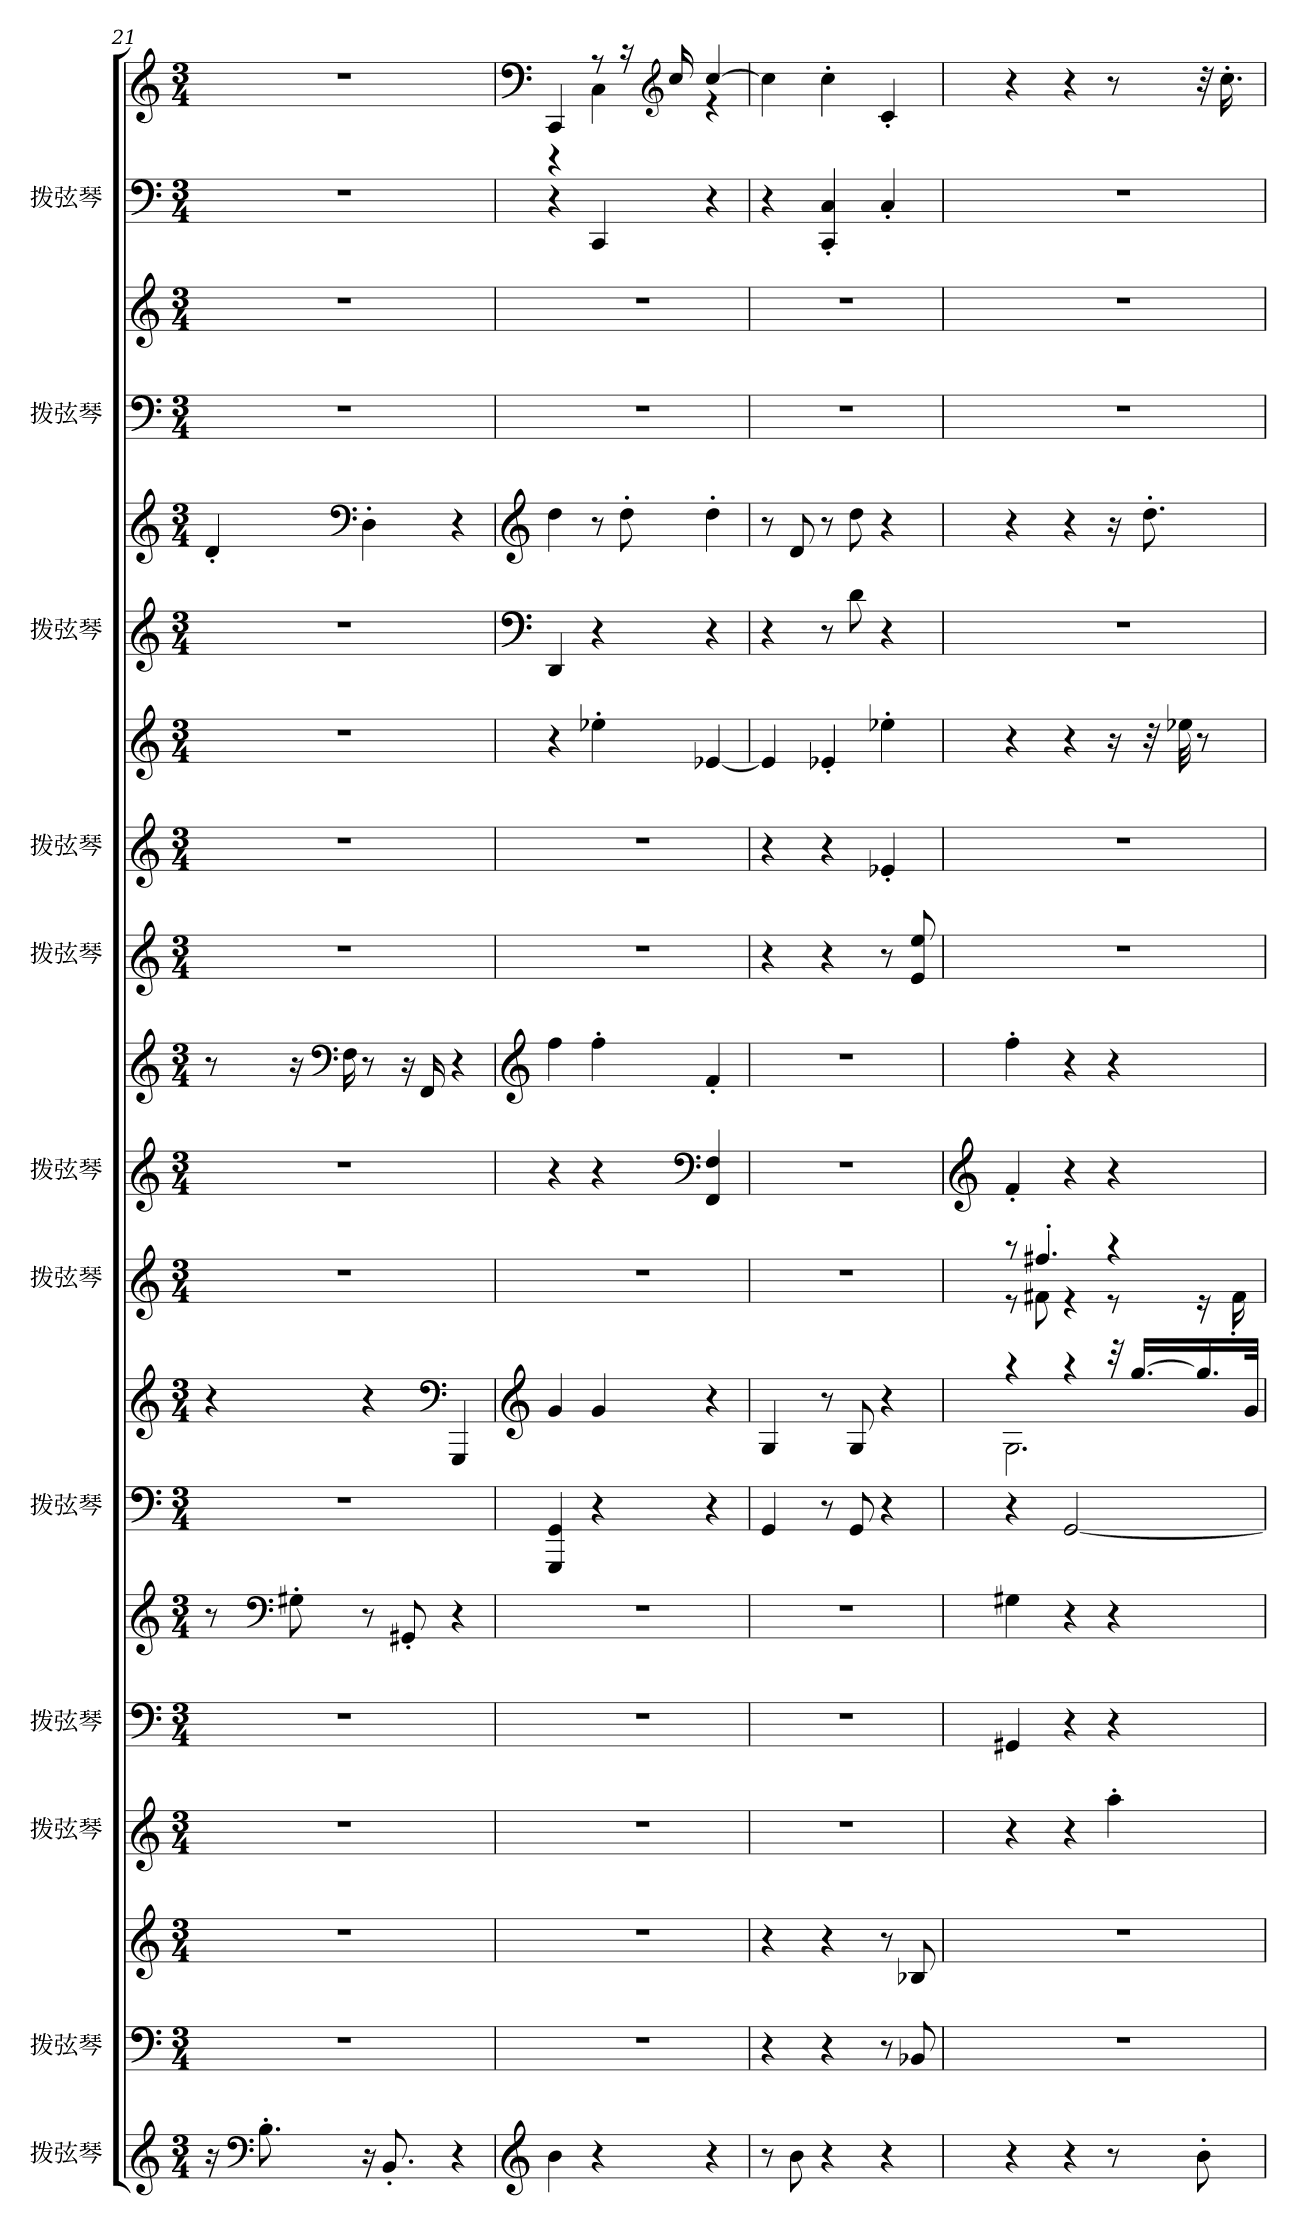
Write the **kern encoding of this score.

**kern	**kern	**kern	**kern	**kern	**kern	**kern	**kern	**kern	**kern	**kern	**kern	**kern	**kern	**kern	**kern	**kern	**kern	**kern	**kern
*part12	*part11	*part11	*part10	*part9	*part9	*part8	*part8	*part7	*part6	*part6	*part5	*part4	*part4	*part3	*part3	*part2	*part2	*part1	*part1
*staff20	*staff19	*staff18	*staff17	*staff16	*staff15	*staff14	*staff13	*staff12	*staff11	*staff10	*staff9	*staff8	*staff7	*staff6	*staff5	*staff4	*staff3	*staff2	*staff1
*I"拨弦琴	*I"拨弦琴	*	*I"拨弦琴	*I"拨弦琴	*	*I"拨弦琴	*	*I"拨弦琴	*I"拨弦琴	*	*I"拨弦琴	*I"拨弦琴	*	*I"拨弦琴	*	*I"拨弦琴	*	*I"拨弦琴	*
*clefG2	*clefF4	*clefG2	*clefG2	*clefF4	*clefG2	*clefF4	*clefG2	*clefG2	*clefG2	*clefG2	*clefG2	*clefG2	*clefG2	*clefG2	*clefG2	*clefF4	*clefG2	*clefF4	*clefG2
*k[]	*k[]	*k[]	*k[]	*k[]	*k[]	*k[]	*k[]	*k[]	*k[]	*k[]	*k[]	*k[]	*k[]	*k[]	*k[]	*k[]	*k[]	*k[]	*k[]
*M3/4	*M3/4	*M3/4	*M3/4	*M3/4	*M3/4	*M3/4	*M3/4	*M3/4	*M3/4	*M3/4	*M3/4	*M3/4	*M3/4	*M3/4	*M3/4	*M3/4	*M3/4	*M3/4	*M3/4
=21	=21	=21	=21	=21	=21	=21	=21	=21	=21	=21	=21	=21	=21	=21	=21	=21	=21	=21	=21
16r	2.r	2.r	2.r	2.r	8r	2.r	4r	2.r	2.r	8r	2.r	2.r	2.r	2.r	4d'/	2.r	2.r	2.r	2.r
*clefF4	*	*	*	*	*	*	*	*	*	*	*	*	*	*	*	*	*	*	*
8.B'\	.	.	.	.	.	.	.	.	.	.	.	.	.	.	.	.	.	.	.
*	*	*	*	*	*clefF4	*	*	*	*	*	*	*	*	*	*	*	*	*	*
.	.	.	.	.	8G#X'\	.	.	.	.	16r	.	.	.	.	.	.	.	.	.
*	*	*	*	*	*	*	*	*	*	*clefF4	*	*	*	*	*	*	*	*	*
.	.	.	.	.	.	.	.	.	.	16F\	.	.	.	.	.	.	.	.	.
*	*	*	*	*	*	*	*	*	*	*	*	*	*	*	*clefF4	*	*	*	*
16r	.	.	.	.	8r	.	4r	.	.	8r	.	.	.	.	4D'\	.	.	.	.
8.BB'/	.	.	.	.	.	.	.	.	.	.	.	.	.	.	.	.	.	.	.
.	.	.	.	.	8GG#X'/	.	.	.	.	16r	.	.	.	.	.	.	.	.	.
.	.	.	.	.	.	.	.	.	.	16FF/	.	.	.	.	.	.	.	.	.
*	*	*	*	*	*	*	*clefF4	*	*	*	*	*	*	*	*	*	*	*	*
4r	.	.	.	.	4r	.	4GGG/	.	.	4r	.	.	.	.	4r	.	.	.	.
=22	=22	=22	=22	=22	=22	=22	=22	=22	=22	=22	=22	=22	=22	=22	=22	=22	=22	=22	=22
*clefG2	*	*	*	*	*	*	*clefG2	*	*	*clefG2	*	*	*	*clefF4	*clefG2	*	*	*	*clefF4
*	*	*	*	*	*	*	*	*	*	*	*	*	*	*	*	*	*	*	*^
4b\	2.r	2.r	2.r	2.r	2.r	4GGG/ 4GG/	4g/	2.r	4r	4ff\	2.r	2.r	4r	4DD/	4dd\	2.r	2.r	4r	4CC/	4r
4r	.	.	.	.	.	4r	4g/	.	4r	4ff'\	.	.	4ee-X'\	4r	8r	.	.	4CC/	8r	4C\
.	.	.	.	.	.	.	.	.	.	.	.	.	.	.	8dd'\	.	.	.	16r	.
*	*	*	*	*	*	*	*	*	*	*	*	*	*	*	*	*	*	*	*clefG2	*
.	.	.	.	.	.	.	.	.	.	.	.	.	.	.	.	.	.	.	16cc/	.
*	*	*	*	*	*	*	*	*	*clefF4	*	*	*	*	*	*	*	*	*	*	*
4r	.	.	.	.	.	4r	4r	.	4FF/ 4F/	4f'/	.	.	[4e-X/	4r	4dd'\	.	.	4r	[4cc/	4r
*	*	*	*	*	*	*	*	*	*	*	*	*	*	*	*	*	*	*	*v	*v
!!LO:PB:g=z
=23	=23	=23	=23	=23	=23	=23	=23	=23	=23	=23	=23	=23	=23	=23	=23	=23	=23	=23	=23
8r	4r	4r	2.r	2.r	2.r	4GG/	4G/	2.r	2.r	2.r	4r	4r	4e-/]	4r	8r	2.r	2.r	4r	4cc\]
8b\	.	.	.	.	.	.	.	.	.	.	.	.	.	.	8d/	.	.	.	.
4r	4r	4r	.	.	.	8r	8r	.	.	.	4r	4r	4e-X'/	8r	8r	.	.	4CC/' 4C/'	4cc'\
.	.	.	.	.	.	8GG/	8G/	.	.	.	.	.	.	8d\	8dd\	.	.	.	.
4r	8r	8r	.	.	.	4r	4r	.	.	.	8r	4e-X'/	4ee-X'\	4r	4r	.	.	4C'/	4c'/
.	8BB-X/	8B-X/	.	.	.	.	.	.	.	.	8e/ 8ee/	.	.	.	.	.	.	.	.
=24	=24	=24	=24	=24	=24	=24	=24	=24	=24	=24	=24	=24	=24	=24	=24	=24	=24	=24	=24
*	*	*	*	*	*	*	*	*	*clefG2	*	*	*	*	*	*	*	*	*	*
*	*	*	*	*	*	*	*^	*^	*	*	*	*	*	*	*	*	*	*	*
4r	2.r	2.r	4r	4GG#X/	4G#X\	4r	4r	2.G\	8r	8r	4f'/	4ff'\	2.r	2.r	4r	2.r	4r	2.r	2.r	2.r	4r
.	.	.	.	.	.	.	.	.	4.ff#X'/	8f#X\	.	.	.	.	.	.	.	.	.	.	.
4r	.	.	4r	4r	4r	[2GG/	4r	.	.	4r	4r	4r	.	.	4r	.	4r	.	.	.	4r
8r	.	.	4aa'\	4r	4r	.	32r	.	4r	8r	4r	4r	.	.	16r	.	16r	.	.	.	8r
.	.	.	.	.	.	.	[16.gg/LL	.	.	.	.	.	.	.	.	.	.	.	.	.	.
.	.	.	.	.	.	.	.	.	.	.	.	.	.	.	32r	.	8.dd'\	.	.	.	.
.	.	.	.	.	.	.	.	.	.	.	.	.	.	.	32ee-X\	.	.	.	.	.	.
8b'\	.	.	.	.	.	.	16.gg/]	.	.	16r	.	.	.	.	8r	.	.	.	.	.	32r
.	.	.	.	.	.	.	.	.	.	.	.	.	.	.	.	.	.	.	.	.	16.cc'\
.	.	.	.	.	.	.	.	.	.	16f#'\	.	.	.	.	.	.	.	.	.	.	.
.	.	.	.	.	.	.	32g/JJk	.	.	.	.	.	.	.	.	.	.	.	.	.	.
*	*	*	*	*	*	*	*v	*v	*	*	*	*	*	*	*	*	*	*	*	*	*
*	*	*	*	*	*	*	*	*v	*v	*	*	*	*	*	*	*	*	*	*	*
=	=	=	=	=	=	=	=	=	=	=	=	=	=	=	=	=	=	=	=
*-	*-	*-	*-	*-	*-	*-	*-	*-	*-	*-	*-	*-	*-	*-	*-	*-	*-	*-	*-
